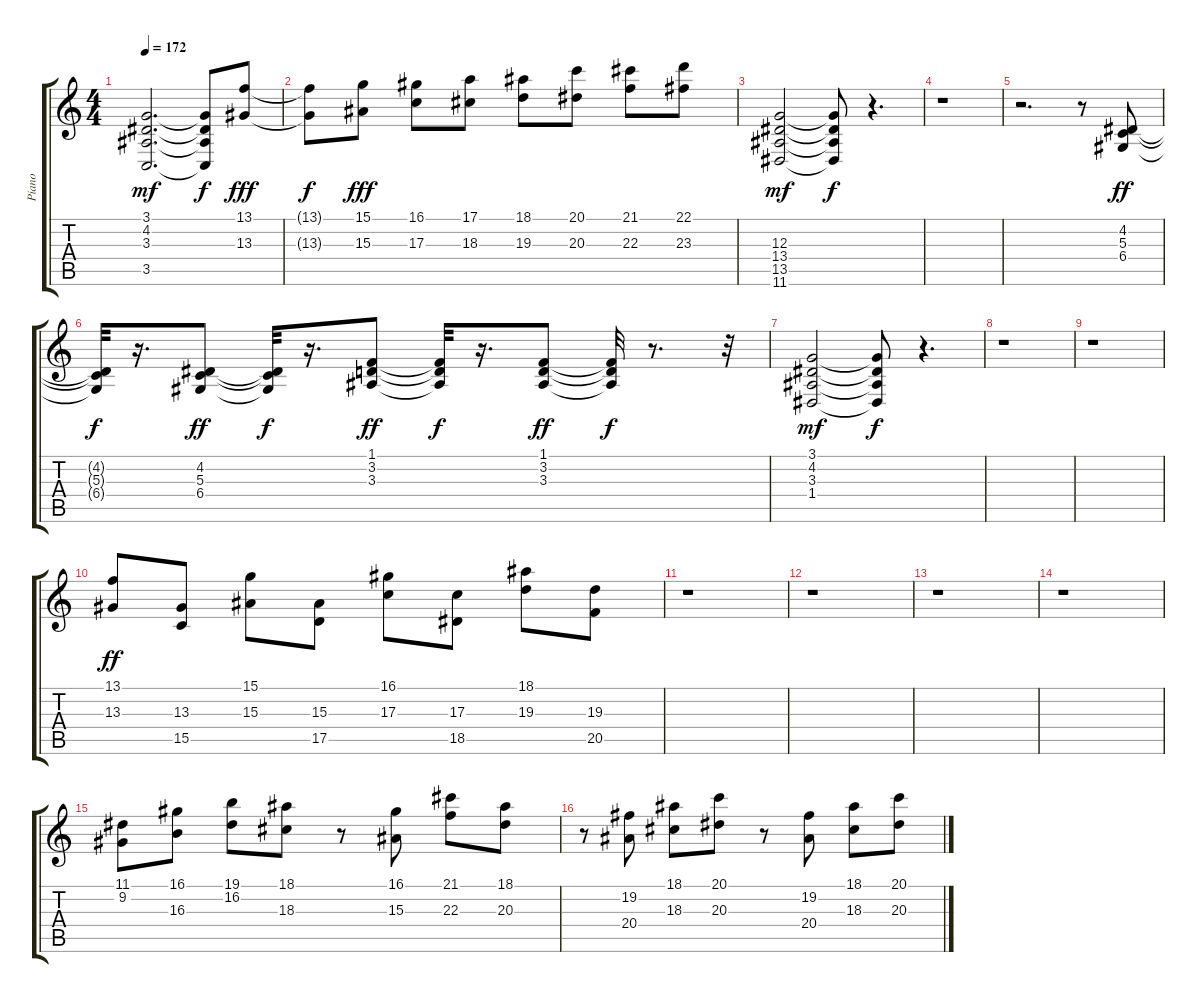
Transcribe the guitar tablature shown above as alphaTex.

\track ("Piano" "Piano") {instrument acousticgrandpiano}
\staff {score tabs}
\tuning (E4 B3 G3 D3 A2 E2) {hide}
\ts (4 4)
\tempo 172
\clef g2
\ks c
(3.1 4.2 3.3 3.5).2{d dy mf} (3.1{t} 4.2{t} 3.3{t} 3.5{t}).8{dy f} (13.1 13.3).8{dy fff} |
(13.1{t} 13.3{t}).8{dy f} (15.1 15.3).8{dy fff} (16.1 17.3).8 (17.1 18.3).8 (18.1 19.3).8 (20.1 20.3).8 (21.1 22.3).8 (22.1 23.3).8 |
(12.3 13.4 13.5 11.6).2{dy mf} (12.3{t} 13.4{t} 13.5{t} 11.6{t}).8{dy f} r.4{d} |
r.1 |
r.2{d} r.8 (4.2 5.3 6.4).8{dy ff} |
(4.2{t} 5.3{t} 6.4{t}).32{dy f} r.16{d} (4.2 5.3 6.4).8{dy ff} (4.2{t} 5.3{t} 6.4{t}).32{dy f} r.16{d} (1.1 3.2 3.3).8{dy ff} (1.1{t} 3.2{t} 3.3{t}).32{dy f} r.16{d} (1.1 3.2 3.3).8{dy ff} (1.1{t} 3.2{t} 3.3{t}).32{dy f} r.8{d} r.32 |
(3.1 4.2 3.3 1.4).2{dy mf} (3.1{t} 4.2{t} 3.3{t} 1.4{t}).8{dy f} r.4{d} |
r.1 |
r.1 |
(13.1 13.3).8{dy ff} (13.3 15.5).8 (15.1 15.3).8 (15.3 17.5).8 (16.1 17.3).8 (17.3 18.5).8 (18.1 19.3).8 (19.3 20.5).8 |
r.1 |
r.1 |
r.1 |
r.1 |
(11.1 9.2).8 (16.1 16.3).8 (19.1 16.2).8 (18.1 18.3).8 r.8 (16.1 15.3).8 (21.1 22.3).8 (18.1 20.3).8 |
r.8 (19.2 20.4).8 (18.1 18.3).8 (20.1 20.3).8 r.8 (19.2 20.4).8 (18.1 18.3).8 (20.1 20.3).8
